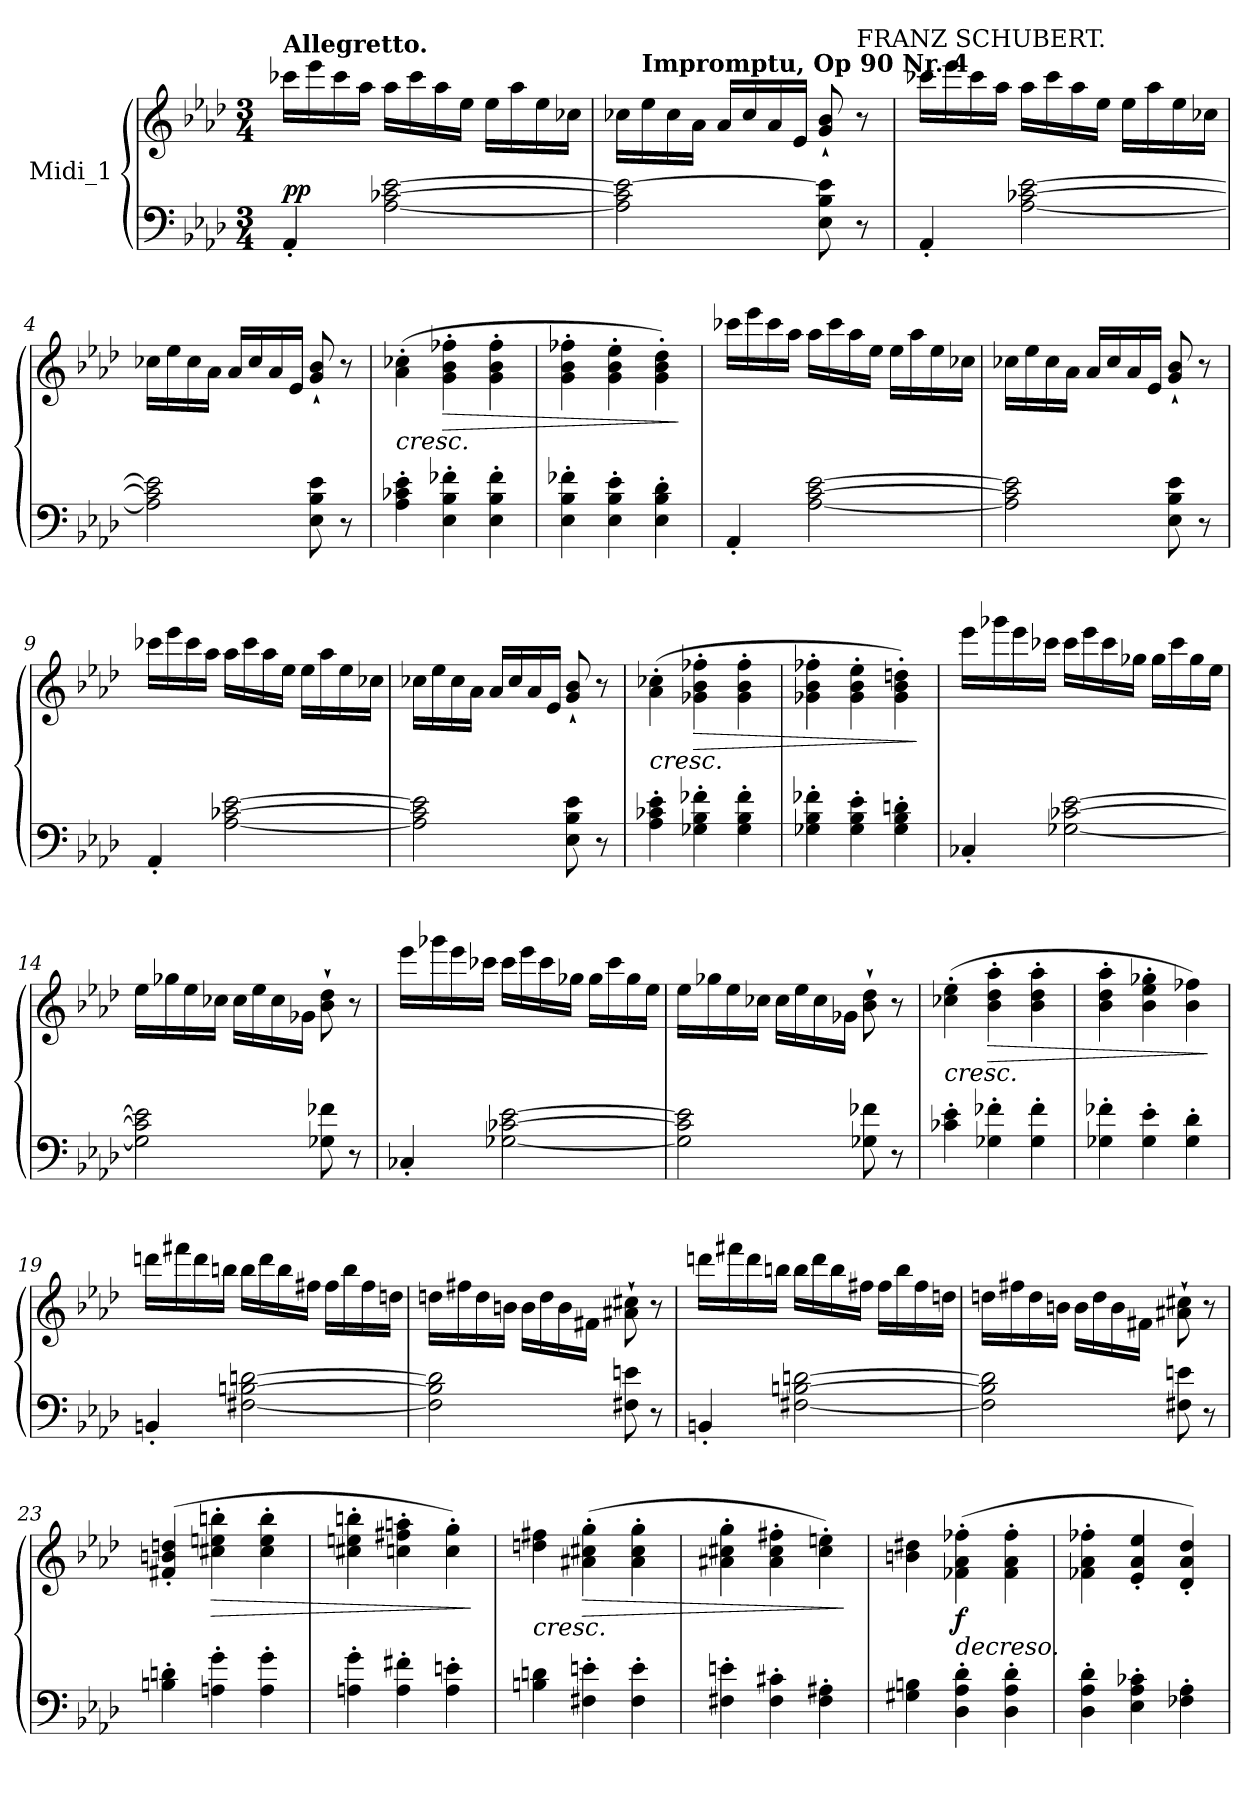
**kern	**kern	**dynam
*part1	*part1	*part1
*staff2	*staff1	*staff1/2
*I"Midi_1	*	*
*clefF4	*clefG2	*
*k[b-e-a-d-]	*k[b-e-a-d-]	*
*A-:	*A-:	*
*M3/4	*M3/4	*
=1	=1	=1
!	!LO:TX:a:B:t=Allegretto.	!
!	!	!LO:DY:a=2
4AA-'/	16ccc-X\LL	pp
.	16eee-\	.
.	16ccc-\	.
.	16aa-\JJ	.
[2A-\ [2c-X\ [2e-\	16aa-\LL	.
.	16ccc-\	.
.	16aa-\	.
.	16ee-\JJ	.
.	16ee-\LL	.
.	16aa-\	.
.	16ee-\	.
.	16cc-X\JJ	.
=2	=2	=2
2A-\] 2c-\] 2e-\_	16cc-X\LL	.
!	!LO:TX:a:B:t=Impromptu, Op 90 Nr. 4	!
.	16ee-\	.
.	16cc-\	.
.	16a-\JJ	.
.	16a-/LL	.
.	16cc-/	.
.	16a-/	.
.	16e-/JJ	.
8E-\ 8B-\ 8e-\]	8g/` 8b-/`	.
!	!LO:TX:a:t=FRANZ SCHUBERT.	!
8r	8r	.
=3	=3	=3
4AA-'/	16ccc-X\LL	.
.	16eee-\	.
.	16ccc-\	.
.	16aa-\JJ	.
[2A-\ [2c-X\ [2e-\	16aa-\LL	.
.	16ccc-\	.
.	16aa-\	.
.	16ee-\JJ	.
.	16ee-\LL	.
.	16aa-\	.
.	16ee-\	.
.	16cc-X\JJ	.
!!LO:LB:g=z
=4	=4	=4
2A-\] 2c-\] 2e-\]	16cc-X\LL	.
.	16ee-\	.
.	16cc-\	.
.	16a-\JJ	.
.	16a-/LL	.
.	16cc-/	.
.	16a-/	.
.	16e-/JJ	.
8E-\ 8B-\ 8e-\	8g/` 8b-/`	.
8r	8r	.
=5	=5	=5
!	!	!LO:HP:b
4A-\' 4c-X\' 4e-\'	(>4a-\' 4cc-X\'	<
!	!	!LO:HP:b
4E-\' 4B-\' 4f-X\'	4g\' 4b-\' 4ff-X\'	>
4E-\' 4B-\' 4f-\'	4g\' 4b-\' 4ff-\'	[
=6	=6	=6
4E-\' 4B-\' 4f-X\'	4g\' 4b-\' 4ff-X\'	.
4E-\' 4B-\' 4e-\'	4g\' 4b-\' 4ee-\'	.
4E-\' 4B-\' 4d-\'	4g\' 4b-\' 4dd-\')	.
.	.	]
=7	=7	=7
4AA-'/	16ccc-X\LL	.
.	16eee-\	.
.	16ccc-\	.
.	16aa-\JJ	.
[2A-\ [2c\ [2e-\	16aa-\LL	.
.	16ccc-\	.
.	16aa-\	.
.	16ee-\JJ	.
.	16ee-\LL	.
.	16aa-\	.
.	16ee-\	.
.	16cc-X\JJ	.
=8	=8	=8
2A-\] 2c\] 2e-\]	16cc-X\LL	.
.	16ee-\	.
.	16cc-\	.
.	16a-\JJ	.
.	16a-/LL	.
.	16cc-/	.
.	16a-/	.
.	16e-/JJ	.
8E-\ 8B-\ 8e-\	8g/` 8b-/`	.
8r	8r	.
!!LO:LB:g=z
=9	=9	=9
4AA-'/	16ccc-X\LL	.
.	16eee-\	.
.	16ccc-\	.
.	16aa-\JJ	.
[2A-\ [2c-X\ [2e-\	16aa-\LL	.
.	16ccc-\	.
.	16aa-\	.
.	16ee-\JJ	.
.	16ee-\LL	.
.	16aa-\	.
.	16ee-\	.
.	16cc-X\JJ	.
=10	=10	=10
2A-\] 2c-\] 2e-\]	16cc-X\LL	.
.	16ee-\	.
.	16cc-\	.
.	16a-\JJ	.
.	16a-/LL	.
.	16cc-/	.
.	16a-/	.
.	16e-/JJ	.
8E-\ 8B-\ 8e-\	8g/` 8b-/`	.
8r	8r	.
=11	=11	=11
!	!	!LO:HP:b
4A-\' 4c-X\' 4e-\'	(>4a-\' 4cc-X\'	<
!	!	!LO:HP:b
4G-X\' 4B-\' 4f-X\'	4g-X\' 4b-\' 4ff-X\'	>
4G-\' 4B-\' 4f-\'	4g-\' 4b-\' 4ff-\'	[
=12	=12	=12
4G-X\' 4B-\' 4f-X\'	4g-X\' 4b-\' 4ff-X\'	.
4G-\' 4B-\' 4e-\'	4g-\' 4b-\' 4ee-\'	.
4G-\' 4B-\' 4dn\'	4g-\' 4b-\' 4ddn\')	.
.	.	]
!!LO:LB:g=z
=13	=13	=13
4C-X'/	16eee-\LL	.
.	16ggg-X\	.
.	16eee-\	.
.	16ccc-X\JJ	.
[2G-X\ [2c-X\ [2e-\	16ccc-\LL	.
.	16eee-\	.
.	16ccc-\	.
.	16gg-X\JJ	.
.	16gg-\LL	.
.	16ccc-\	.
.	16gg-\	.
.	16ee-\JJ	.
!!LO:LB:g=z
=14	=14	=14
2G-\] 2c-\] 2e-\]	16ee-\LL	.
.	16gg-X\	.
.	16ee-\	.
.	16cc-X\JJ	.
.	16cc-\LL	.
.	16ee-\	.
.	16cc-\	.
.	16g-X\JJ	.
8G-X\ 8f-X\	8b-\` 8dd-\`	.
8r	8r	.
=15	=15	=15
4C-X'/	16eee-\LL	.
.	16ggg-X\	.
.	16eee-\	.
.	16ccc-X\JJ	.
[2G-X\ [2c-X\ [2e-\	16ccc-\LL	.
.	16eee-\	.
.	16ccc-\	.
.	16gg-X\JJ	.
.	16gg-\LL	.
.	16ccc-\	.
.	16gg-\	.
.	16ee-\JJ	.
=16	=16	=16
2G-\] 2c-\] 2e-\]	16ee-\LL	.
.	16gg-X\	.
.	16ee-\	.
.	16cc-X\JJ	.
.	16cc-\LL	.
.	16ee-\	.
.	16cc-\	.
.	16g-X\JJ	.
8G-X\ 8f-X\	8b-\` 8dd-\`	.
8r	8r	.
=17	=17	=17
!	!	!LO:HP:b
4c-X\' 4e-\'	(>4cc-X\' 4ee-\'	<
!	!	!LO:HP:b
4G-X\' 4f-X\'	4b-\' 4dd-\' 4aa-\'	>
4G-\' 4f-\'	4b-\' 4dd-\' 4aa-\'	[
!!LO:PB:g=z
=18	=18	=18
4G-X\' 4f-X\'	4b-\' 4dd-\' 4aa-\'	.
4G-\' 4e-\'	4b-\' 4ee-\' 4gg-X\'	.
4G-\' 4d-\'	4b-\ 4ff-X\)	.
.	.	]
!!LO:LB:g=z
=19	=19	=19
4BBn'/	16dddn\LL	.
.	16fff#X\	.
.	16ddd\	.
.	16bbn\JJ	.
[2F#X\ [2Bn\ [2dn\	16bb\LL	.
.	16ddd\	.
.	16bb\	.
.	16ff#X\JJ	.
.	16ff#\LL	.
.	16bb\	.
.	16ff#\	.
.	16ddn\JJ	.
=20	=20	=20
2F#\] 2B\] 2d\]	16ddn\LL	.
.	16ff#X\	.
.	16dd\	.
.	16bn\JJ	.
.	16b\LL	.
.	16dd\	.
.	16b\	.
.	16f#X\JJ	.
8F#X\ 8en\	8a#X\` 8cc#X\`	.
8r	8r	.
!!LO:LB:g=z
=21	=21	=21
4BBn'/	16dddn\LL	.
.	16fff#X\	.
.	16ddd\	.
.	16bbn\JJ	.
[2F#X\ [2Bn\ [2dn\	16bb\LL	.
.	16ddd\	.
.	16bb\	.
.	16ff#X\JJ	.
.	16ff#\LL	.
.	16bb\	.
.	16ff#\	.
.	16ddn\JJ	.
=22	=22	=22
2F#\] 2B\] 2d\]	16ddn\LL	.
.	16ff#X\	.
.	16dd\	.
.	16bn\JJ	.
.	16b\LL	.
.	16dd\	.
.	16b\	.
.	16f#X\JJ	.
8F#X\ 8en\	8a#X\` 8cc#X\`	.
8r	8r	.
!!LO:LB:g=z
=23	=23	=23
4Bn\' 4dn\'	(>4f#X/' 4bn/' 4ddn/'	.
!	!	!LO:HP:b
4An\' 4g\'	4cc#X\' 4een\' 4bbn\'	>
4A\' 4g\'	4cc#\' 4ee\' 4bb\'	.
=24	=24	=24
4An\' 4g\'	4cc#X\' 4een\' 4bbn\'	.
4A\' 4f#X\'	4ccn\' 4ff#X\' 4aan\'	.
4A\' 4en\'	4cc\' 4gg\')	.
.	.	]
=25	=25	=25
!	!	!LO:HP:b
4Bn\ 4dn\	4ddn\ 4ff#X\	<
!	!	!LO:HP:b
4F#X\' 4en\'	(>4a#X\' 4cc#X\' 4gg\'	>
4F#\' 4e\'	4a#\' 4cc#\' 4gg\'	[
=26	=26	=26
4F#X\' 4en\'	4a#X\' 4cc#X\' 4gg\'	.
4F#\' 4c#X\'	4a#\' 4cc#\' 4ff#X\'	.
4F#\' 4A#X\'	4cc#\' 4een\')	.
.	.	]
=27	=27	=27
4G#X\ 4Bn\	4bn\ 4dd#X\	.
!	!LO:TX:b:i:t=decreso.	!
!	!	!LO:DY:b
4D-i\' 4A-i\' 4d-i\'	(>4f-X\' 4a-\' 4ff-X\'	f
4D-\' 4A-\' 4d-\'	4f-\' 4a-\' 4ff-\'	.
=28	=28	=28
4D-\' 4A-\' 4d-\'	4f-X\' 4a-\' 4ff-X\'	.
4E-\' 4A-\' 4c-X\'	4e-/' 4a-/' 4ee-/'	.
4F-X\' 4A-\'	4d-/' 4a-/' 4dd-/')	.
=	=	=
*-	*-	*-
